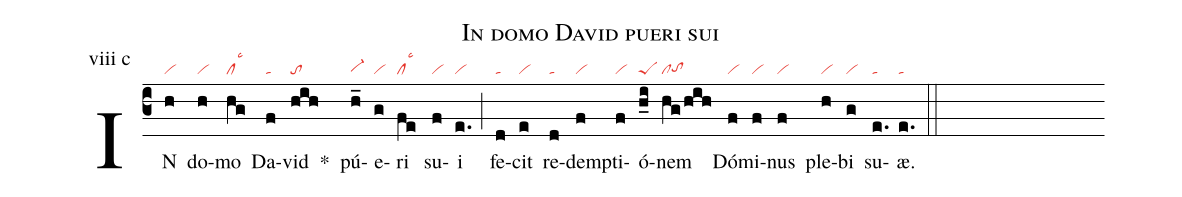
name: In domo David pueri sui;
annotation: viii c;
mode: 8;
nabc-lines: 1;
%%
(c3)
IN(h|vi) do(h|vi)mo(hg|cllsc3) Da(f|ta)vid(hih|to) *()
pú(h_|vi-hg)e(g|vi)ri(fe|cllsc3) su(f|vi)i(e.|vi) (;)
fe(d|ta)cit(e|vi) re(d|ta)dem(f|vi)pti(f|vi)ó(h_i|peS)nem(hg/hih|cltohg) Dó(f|vi)mi(f|vi)nus(f|vi) ple(h|vi)bi(g|vi) su(e.|ta)æ.(e.|ta) (::)
